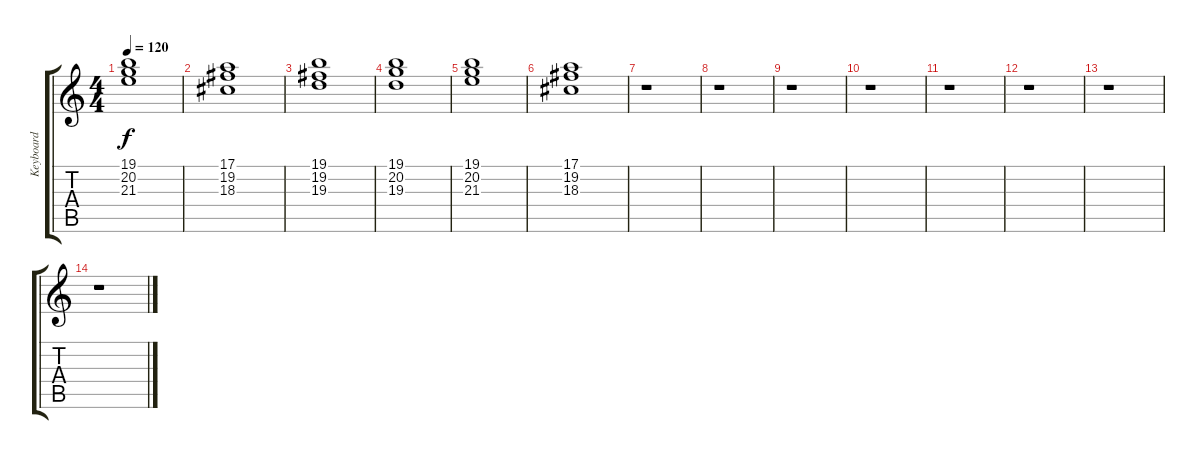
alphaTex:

\track ("Keyboard" "Keyboard") {instrument percussiveorgan}
\staff {score tabs}
\tuning (E4 B3 G3 D3 A2 E2) {hide}
\ts (4 4)
\tempo 120
\clef g2
\ks c
(19.1 20.2 21.3).1{dy f} |
(17.1 19.2 18.3).1 |
(19.1 19.2 19.3).1 |
(19.1 20.2 19.3).1 |
(19.1 20.2 21.3).1 |
(17.1 19.2 18.3).1 |
r.1 |
r.1 |
r.1 |
r.1 |
r.1 |
r.1 |
r.1 |
r.1
